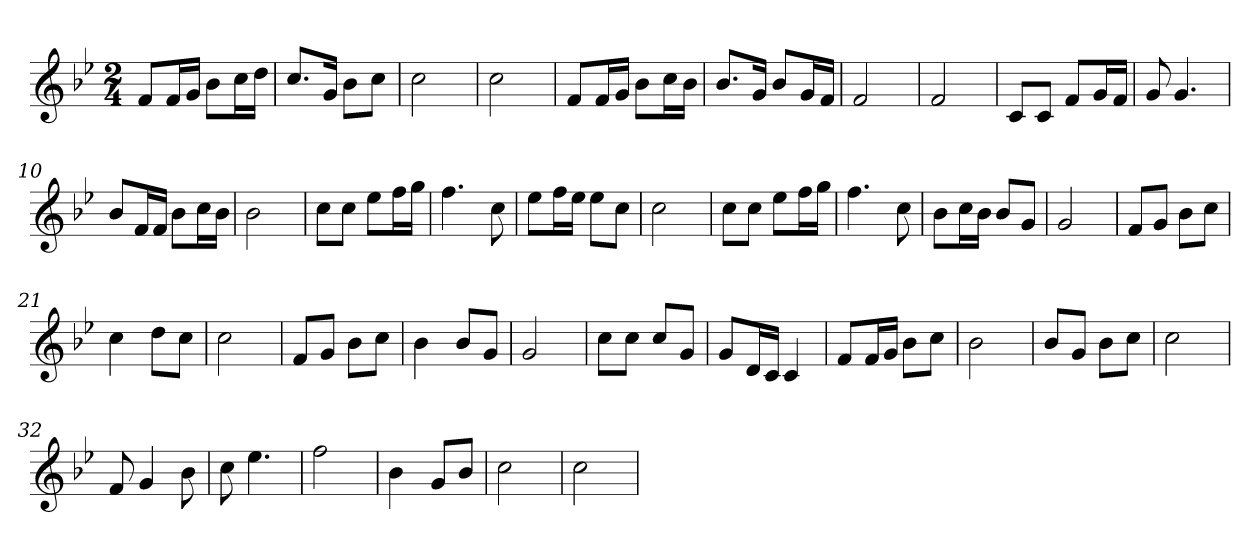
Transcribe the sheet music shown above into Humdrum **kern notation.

**kern
*part1
*staff1
*clefG2
*k[b-e-]
*M2/4
*MM60
=
8f/L
16f/L
16g/JJ
8b-\L
16cc\L
16dd\JJ
=1
8.cc/L
16g/Jk
8b-\L
8cc\J
=2
2cc
=3
2cc
=4
8f/L
16f/L
16g/JJ
8b-\L
16cc\L
16b-\JJ
=5
8.b-/L
16g/Jk
8b-/L
16g/L
16f/JJ
=6
2f
=7
2f
=8
8c/L
8c/J
8f/L
16g/L
16f/JJ
=9
8g
4.g
=10
8b-/L
16f/L
16f/JJ
8b-\L
16cc\L
16b-\JJ
=11
2b-
=12
8cc\L
8cc\J
8ee-\L
16ff\L
16gg\JJ
=13
4.ff
8cc
=14
8ee-\L
16ff\L
16ee-\JJ
8ee-\L
8cc\J
=15
2cc
=16
8cc\L
8cc\J
8ee-\L
16ff\L
16gg\JJ
=17
4.ff
8cc
=18
8b-\L
16cc\L
16b-\JJ
8b-/L
8g/J
=19
2g
=20
8f/L
8g/J
8b-\L
8cc\J
=21
4cc
8dd\L
8cc\J
=22
2cc
=23
8f/L
8g/J
8b-\L
8cc\J
=24
4b-
8b-/L
8g/J
=25
2g
=26
8cc\L
8cc\J
8cc/L
8g/J
=27
8g/L
16d/L
16c/JJ
4c
=28
8f/L
16f/L
16g/JJ
8b-\L
8cc\J
=29
2b-
=30
8b-/L
8g/J
8b-\L
8cc\J
=31
2cc
=32
8f
4g
8b-
=33
8cc
4.ee-
=34
2ff
=35
4b-
8g/L
8b-/J
=36
2cc
=37
2cc
=
*-
